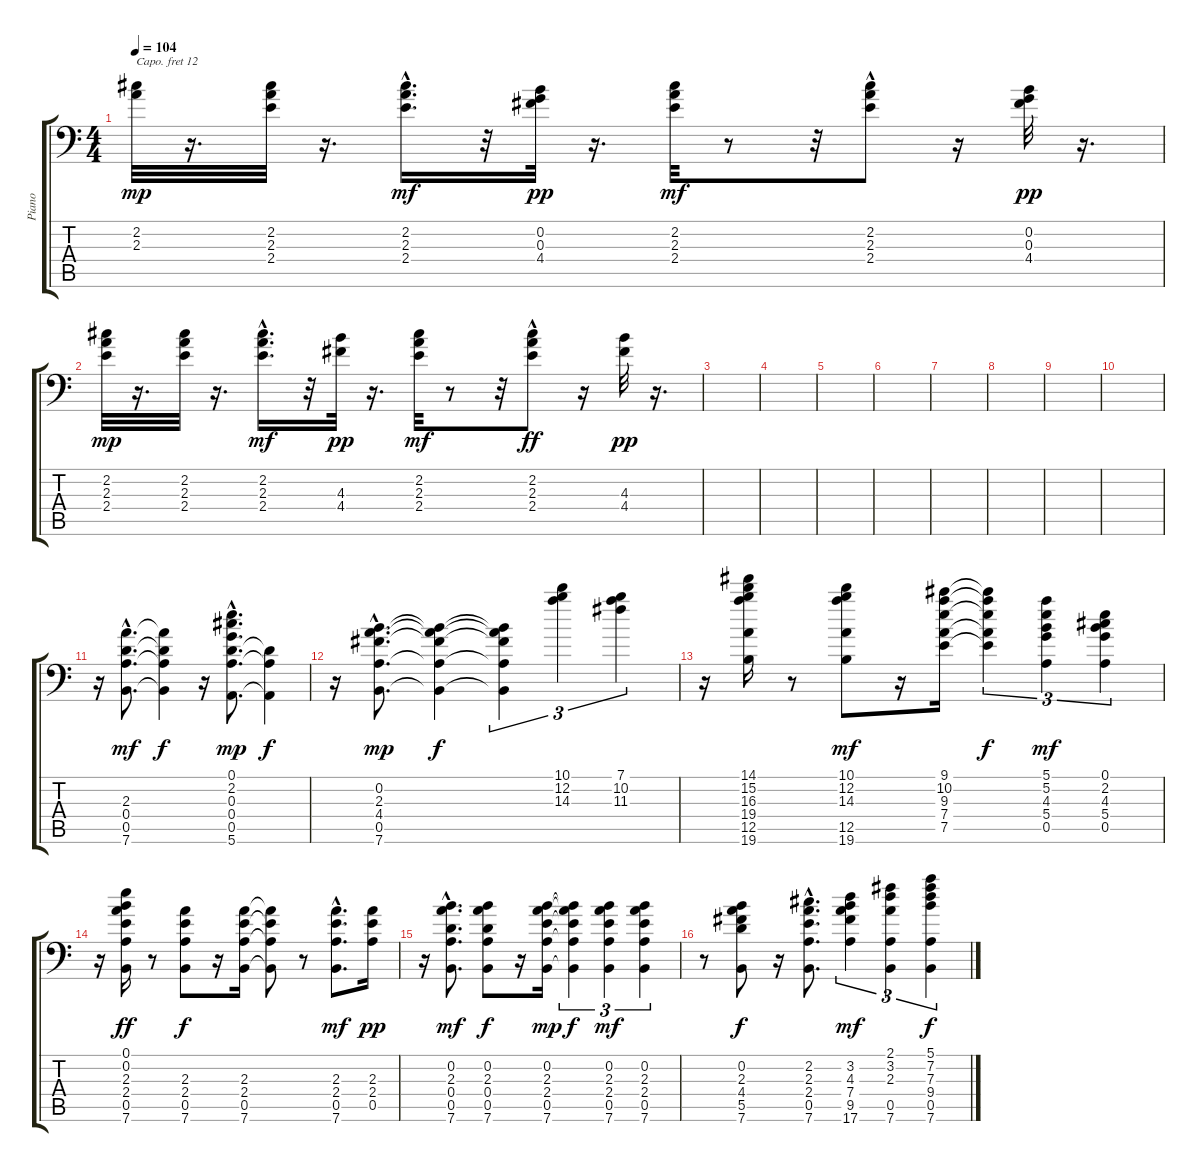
\track ("Piano" "Piano") {instrument acousticgrandpiano}
\staff {score tabs}
\capo 12
\tuning (E4 B3 G3 D3 A2 E1) {hide}
\ts (4 4)
\tempo 104
\clef f4
\ks c
(2.2 2.3).32{dy mp} r.16{d} (2.2 2.3 2.4).32 r.16{d} (2.2{hac} 2.3 2.4).16{d dy mf} r.32 (0.2 0.3 4.4).32{dy pp} r.16{d} (2.2 2.3 2.4).32{dy mf} r.8 r.32 (2.2{hac} 2.3 2.4).8 r.16 (0.2 0.3 4.4).32{dy pp} r.16{d} |
(2.2 2.3 2.4).32{dy mp} r.16{d} (2.2 2.3 2.4).32 r.16{d} (2.2{hac} 2.3 2.4).16{d dy mf} r.32 (4.3 4.4).32{dy pp} r.16{d} (2.2 2.3 2.4).32{dy mf} r.8 r.32 (2.2 2.3 2.4{hac}).8{dy ff} r.16 (4.3 4.4).32{dy pp} r.16{d} |
|
|
|
|
|
|
|
|
r.16 (2.3{hac} 0.4{hac} 0.5{hac} 7.6{hac}).8{d dy mf} (2.3{t} 0.4{t} 0.5{t} 7.6{t}).4{dy f} r.16 (0.1{hac} 2.2{hac} 0.3{hac} 0.4{hac} 0.5{hac} 5.6{hac}).8{d dy mp} (0.4{t} 0.5{t} 5.6{t}).4{dy f} |
r.16 (0.2{hac} 2.3{hac} 4.4{hac} 0.5{hac} 7.6{hac}).8{d dy mp} (0.2{t} 2.3{t} 4.4{t} 0.5{t} 7.6{t}).4{dy f} (0.2{t} 2.3{t} 4.4{t} 0.5{t} 7.6{t}).4{tu (3 2)} (10.1 12.2 14.3).4{tu (3 2)} (7.1 10.2 11.3).4{tu (3 2)} |
r.16 (14.1 15.2 16.3 19.4 12.5 19.6).16 r.8 (10.1 12.2 14.3 12.5 19.6).8{dy mf} r.16 (9.1 10.2 9.3 7.4 7.5).16 (9.1{t} 10.2{t} 9.3{t} 7.4{t} 7.5{t}).4{tu (3 2) dy f} (5.1 5.2 4.3 5.4 0.5).4{tu (3 2) dy mf} (0.1 2.2 4.3 5.4 0.5).4{tu (3 2)} |
r.16 (0.1 0.2 2.3 2.4 0.5 7.6).16{dy ff} r.8 (2.3 2.4 0.5 7.6).8{dy f} r.16 (2.3 2.4 0.5 7.6).16 (2.3{t} 2.4{t} 0.5{t} 7.6{t}).8 r.8 (2.3{hac} 2.4{hac} 0.5{hac} 7.6{hac}).8{d dy mf} (2.3 2.4 0.5).16{dy pp} |
r.16 (0.2{hac} 2.3{hac} 0.4{hac} 0.5{hac} 7.6{hac}).8{d dy mf} (0.2 2.3 0.4 0.5 7.6).8{dy f} r.16 (0.2 2.3 2.4 0.5 7.6).16{dy mp} (0.2{t} 2.3{t} 2.4{t} 0.5{t} 7.6{t}).4{tu (3 2) dy f} (0.2 2.3 2.4 0.5 7.6).4{tu (3 2) dy mf} (0.2 2.3 2.4 0.5 7.6).4{tu (3 2)} |
r.8 (0.2 2.3 4.4 5.5 7.6).8{dy f} r.16 (2.2{hac} 2.3{hac} 2.4{hac} 0.5{hac} 7.6{hac}).8{d} (3.2 4.3 7.4 9.5 17.6).4{tu (3 2) dy mf} (2.1 3.2 2.3 0.5 7.6).4{tu (3 2)} (5.1 7.2 7.3 9.4 0.5 7.6).4{tu (3 2) dy f}
